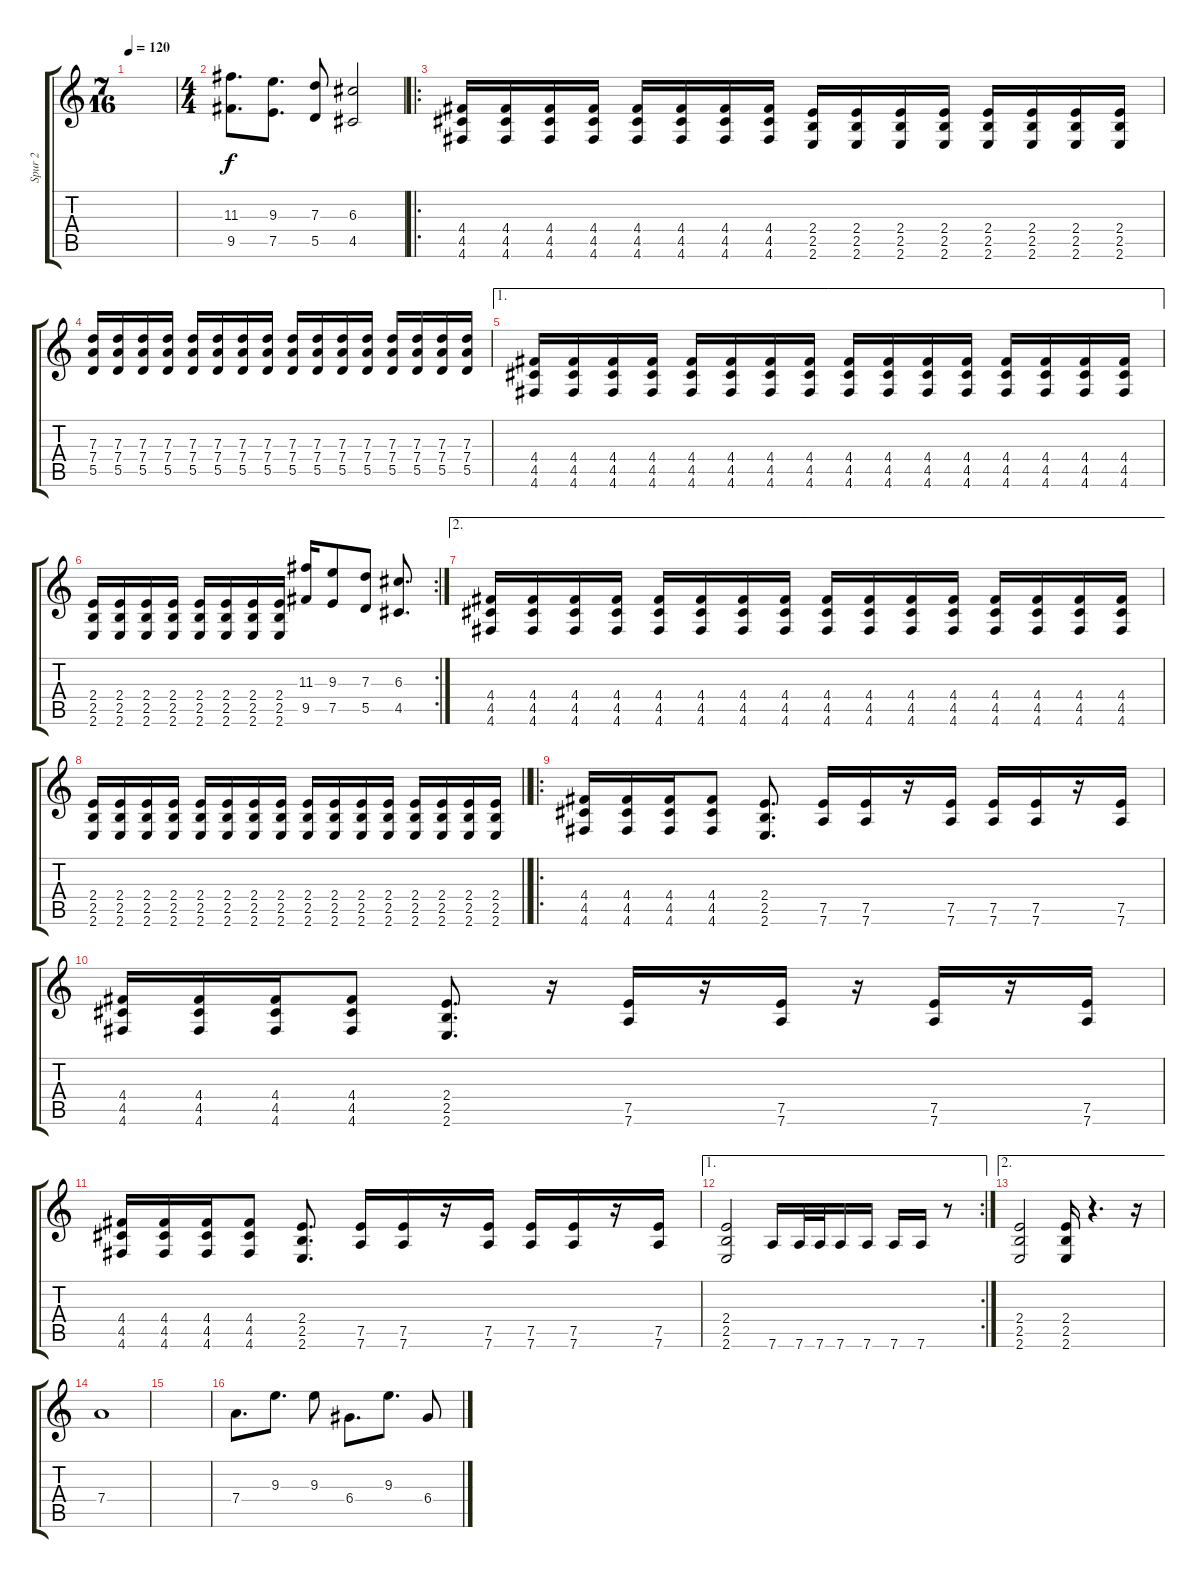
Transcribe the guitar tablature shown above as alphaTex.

\track ("Spur 2" "Spur 2") {instrument distortionguitar}
\staff {score tabs}
\tuning (E4 B3 G3 D3 A2 D2) {hide}
\ts (7 16)
\tempo 120
\clef g2
\ks c
|
\ts (4 4)
(11.3 9.5).8{d} (9.3 7.5).8{d} (7.3 5.5).8 (6.3 4.5).2 |
\ro
(4.4 4.5 4.6).16 (4.4 4.5 4.6).16 (4.4 4.5 4.6).16 (4.4 4.5 4.6).16 (4.4 4.5 4.6).16 (4.4 4.5 4.6).16 (4.4 4.5 4.6).16 (4.4 4.5 4.6).16 (2.4 2.5 2.6).16 (2.4 2.5 2.6).16 (2.4 2.5 2.6).16 (2.4 2.5 2.6).16 (2.4 2.5 2.6).16 (2.4 2.5 2.6).16 (2.4 2.5 2.6).16 (2.4 2.5 2.6).16 |
(7.3 7.4 5.5).16 (7.3 7.4 5.5).16 (7.3 7.4 5.5).16 (7.3 7.4 5.5).16 (7.3 7.4 5.5).16 (7.3 7.4 5.5).16 (7.3 7.4 5.5).16 (7.3 7.4 5.5).16 (7.3 7.4 5.5).16 (7.3 7.4 5.5).16 (7.3 7.4 5.5).16 (7.3 7.4 5.5).16 (7.3 7.4 5.5).16 (7.3 7.4 5.5).16 (7.3 7.4 5.5).16 (7.3 7.4 5.5).16 |
\ae 1
(4.4 4.5 4.6).16 (4.4 4.5 4.6).16 (4.4 4.5 4.6).16 (4.4 4.5 4.6).16 (4.4 4.5 4.6).16 (4.4 4.5 4.6).16 (4.4 4.5 4.6).16 (4.4 4.5 4.6).16 (4.4 4.5 4.6).16 (4.4 4.5 4.6).16 (4.4 4.5 4.6).16 (4.4 4.5 4.6).16 (4.4 4.5 4.6).16 (4.4 4.5 4.6).16 (4.4 4.5 4.6).16 (4.4 4.5 4.6).16 |
\rc 2
(2.4 2.5 2.6).16 (2.4 2.5 2.6).16 (2.4 2.5 2.6).16 (2.4 2.5 2.6).16 (2.4 2.5 2.6).16 (2.4 2.5 2.6).16 (2.4 2.5 2.6).16 (2.4 2.5 2.6).16 (11.3 9.5).16 (9.3 7.5).8 (7.3 5.5).8 (6.3 4.5).8{d} |
\ae 2
(4.4 4.5 4.6).16 (4.4 4.5 4.6).16 (4.4 4.5 4.6).16 (4.4 4.5 4.6).16 (4.4 4.5 4.6).16 (4.4 4.5 4.6).16 (4.4 4.5 4.6).16 (4.4 4.5 4.6).16 (4.4 4.5 4.6).16 (4.4 4.5 4.6).16 (4.4 4.5 4.6).16 (4.4 4.5 4.6).16 (4.4 4.5 4.6).16 (4.4 4.5 4.6).16 (4.4 4.5 4.6).16 (4.4 4.5 4.6).16 |
\barLineRight lightlight
(2.4 2.5 2.6).16 (2.4 2.5 2.6).16 (2.4 2.5 2.6).16 (2.4 2.5 2.6).16 (2.4 2.5 2.6).16 (2.4 2.5 2.6).16 (2.4 2.5 2.6).16 (2.4 2.5 2.6).16 (2.4 2.5 2.6).16 (2.4 2.5 2.6).16 (2.4 2.5 2.6).16 (2.4 2.5 2.6).16 (2.4 2.5 2.6).16 (2.4 2.5 2.6).16 (2.4 2.5 2.6).16 (2.4 2.5 2.6).16 |
\ro
(4.4 4.5 4.6).16 (4.4 4.5 4.6).16 (4.4 4.5 4.6).16 (4.4 4.5 4.6).8 (2.4 2.5 2.6).8{d} (7.5 7.6).16 (7.5 7.6).16 r.16 (7.5 7.6).16 (7.5 7.6).16 (7.5 7.6).16 r.16 (7.5 7.6).16 |
(4.4 4.5 4.6).16 (4.4 4.5 4.6).16 (4.4 4.5 4.6).16 (4.4 4.5 4.6).8 (2.4 2.5 2.6).8{d} r.16 (7.5 7.6).16 r.16 (7.5 7.6).16 r.16 (7.5 7.6).16 r.16 (7.5 7.6).16 |
(4.4 4.5 4.6).16 (4.4 4.5 4.6).16 (4.4 4.5 4.6).16 (4.4 4.5 4.6).8 (2.4 2.5 2.6).8{d} (7.5 7.6).16 (7.5 7.6).16 r.16 (7.5 7.6).16 (7.5 7.6).16 (7.5 7.6).16 r.16 (7.5 7.6).16 |
\ae 1
\rc 2
(2.4 2.5 2.6).2 7.6.16 7.6.32 7.6.32 7.6.16 7.6.16 7.6.16 7.6.16 r.8 |
\ae 2
(2.4 2.5 2.6).2 (2.4 2.5 2.6).16 r.4{d} r.16 |
7.4.1 |
|
7.4.8{d} 9.3.8{d} 9.3.8 6.4.8{d} 9.3.8{d} 6.4.8
